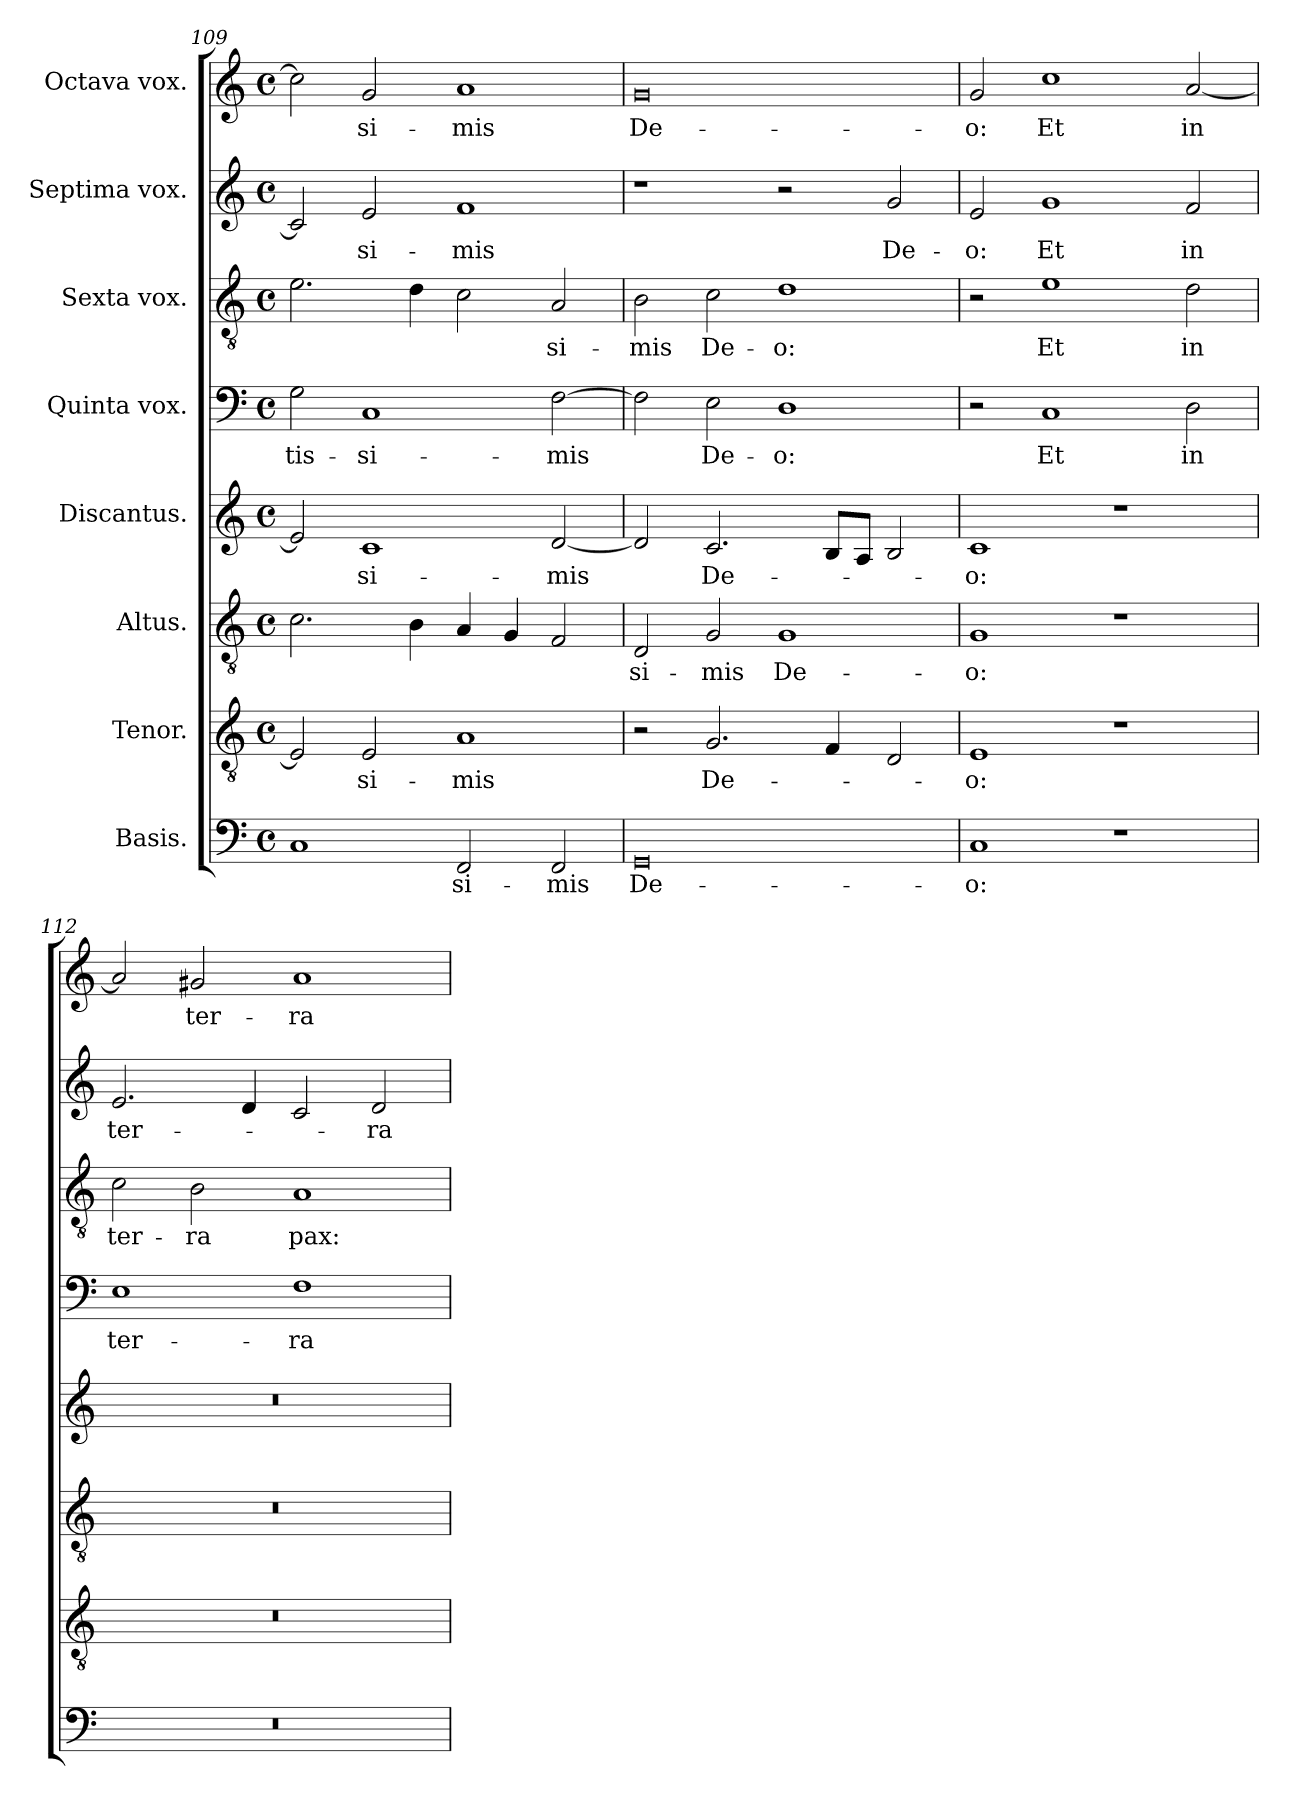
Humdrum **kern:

**kern	**text	**kern	**text	**kern	**text	**kern	**text	**kern	**text	**kern	**text	**kern	**text	**kern	**text
*part8	*part8	*part7	*part7	*part6	*part6	*part5	*part5	*part4	*part4	*part3	*part3	*part2	*part2	*part1	*part1
*staff8	*staff8	*staff7	*staff7	*staff6	*staff6	*staff5	*staff5	*staff4	*staff4	*staff3	*staff3	*staff2	*staff2	*staff1	*staff1
*I"Basis.	*	*I"Tenor.	*	*I"Altus.	*	*I"Discantus.	*	*I"Quinta vox.	*	*I"Sexta vox.	*	*I"Septima vox.	*	*I"Octava vox.	*
*clefF4	*	*clefGv2	*	*clefGv2	*	*clefG2	*	*clefF4	*	*clefGv2	*	*clefG2	*	*clefG2	*
*k[]	*	*k[]	*	*k[]	*	*k[]	*	*k[]	*	*k[]	*	*k[]	*	*k[]	*
*M4/2	*	*M4/2	*	*M4/2	*	*M4/2	*	*M4/2	*	*M4/2	*	*M4/2	*	*M4/2	*
*met(c)	*	*met(c)	*	*met(c)	*	*met(c)	*	*met(c)	*	*met(c)	*	*met(c)	*	*met(c)	*
=109	=109	=109	=109	=109	=109	=109	=109	=109	=109	=109	=109	=109	=109	=109	=109
!	!	!	!	!	!	!	!	!	!LO:LY:b	!	!	!	!	!	!
1C	.	2E/]	.	2.c\	.	2e/]	.	2G\	-tis-	2.e\	.	2c/]	.	2cc\]	.
!	!	!	!LO:LY:b	!	!	!	!LO:LY:b	!	!LO:LY:b	!	!	!	!LO:LY:b	!	!LO:LY:b
.	.	2E/	-si-	.	.	1c	-si-	1C	-si-	.	.	2e/	-si-	2g/	-si-
.	.	.	.	4B\	.	.	.	.	.	4d\	.	.	.	.	.
!	!LO:LY:b	!	!LO:LY:b	!	!	!	!	!	!	!	!	!	!LO:LY:b	!	!LO:LY:b
2FF/	-si-	1A	-mis	4A/	.	.	.	.	.	2c\	.	1f	-mis	1a	-mis
.	.	.	.	4G/	.	.	.	.	.	.	.	.	.	.	.
!	!LO:LY:b	!	!	!	!	!	!LO:LY:b	!	!LO:LY:b	!	!LO:LY:b	!	!	!	!
2FF/	-mis	.	.	2F/	.	[2d/	-mis	[2F\	-mis	2A/	-si-	.	.	.	.
=110	=110	=110	=110	=110	=110	=110	=110	=110	=110	=110	=110	=110	=110	=110	=110
!	!LO:LY:b	!	!	!	!LO:LY:b	!	!	!	!	!	!LO:LY:b	!	!	!	!LO:LY:b
0GG	De-	2r	.	2D/	-si-	2d/]	.	2F\]	.	2B\	-mis	1r	.	0g	De-
!	!	!	!LO:LY:b	!	!LO:LY:b	!	!LO:LY:b	!	!LO:LY:b	!	!LO:LY:b	!	!	!	!
.	.	2.G/	De-	2G/	-mis	2.c/	De-	2E\	De-	2c\	De-	.	.	.	.
!	!	!	!	!	!LO:LY:b	!	!	!	!LO:LY:b	!	!LO:LY:b	!	!	!	!
.	.	.	.	1G	De-	.	.	1D	-o:	1d	-o:	2r	.	.	.
.	.	4F/	.	.	.	8B/L	.	.	.	.	.	.	.	.	.
.	.	.	.	.	.	8A/J	.	.	.	.	.	.	.	.	.
!	!	!	!	!	!	!	!	!	!	!	!	!	!LO:LY:b	!	!
.	.	2D/	.	.	.	2B/	.	.	.	.	.	2g/	De-	.	.
!!LO:PB:g=z
=111	=111	=111	=111	=111	=111	=111	=111	=111	=111	=111	=111	=111	=111	=111	=111
!	!LO:LY:b	!	!LO:LY:b	!	!LO:LY:b	!	!LO:LY:b	!	!	!	!	!	!LO:LY:b	!	!LO:LY:b
1C	-o:	1E	-o:	1G	-o:	1c	-o:	2r	.	2r	.	2e/	-o:	2g/	-o:
!	!	!	!	!	!	!	!	!	!LO:LY:b	!	!LO:LY:b	!	!LO:LY:b	!	!LO:LY:b
.	.	.	.	.	.	.	.	1C	Et	1e	Et	1g	Et	1cc	Et
1r	.	1r	.	1r	.	1r	.	.	.	.	.	.	.	.	.
!	!	!	!	!	!	!	!	!	!LO:LY:b	!	!LO:LY:b	!	!LO:LY:b	!	!LO:LY:b
.	.	.	.	.	.	.	.	2D\	in	2d\	in	2f/	in	[2a/	in
=112	=112	=112	=112	=112	=112	=112	=112	=112	=112	=112	=112	=112	=112	=112	=112
!	!	!	!	!	!	!	!	!	!LO:LY:b	!	!LO:LY:b	!	!LO:LY:b	!	!
0r	.	0r	.	0r	.	0r	.	1E	ter-	2c\	ter-	2.e/	ter-	2a/]	.
!	!	!	!	!	!	!	!	!	!	!	!LO:LY:b	!	!	!	!LO:LY:b
.	.	.	.	.	.	.	.	.	.	2B\	-ra	.	.	2g#X/	ter-
.	.	.	.	.	.	.	.	.	.	.	.	4d/	.	.	.
!	!	!	!	!	!	!	!	!	!LO:LY:b	!	!LO:LY:b	!	!	!	!LO:LY:b
.	.	.	.	.	.	.	.	1F	-ra	1A	pax:	2c/	.	1a	-ra
!	!	!	!	!	!	!	!	!	!	!	!	!	!LO:LY:b	!	!
.	.	.	.	.	.	.	.	.	.	.	.	2d/	-ra	.	.
=	=	=	=	=	=	=	=	=	=	=	=	=	=	=	=
*-	*-	*-	*-	*-	*-	*-	*-	*-	*-	*-	*-	*-	*-	*-	*-
